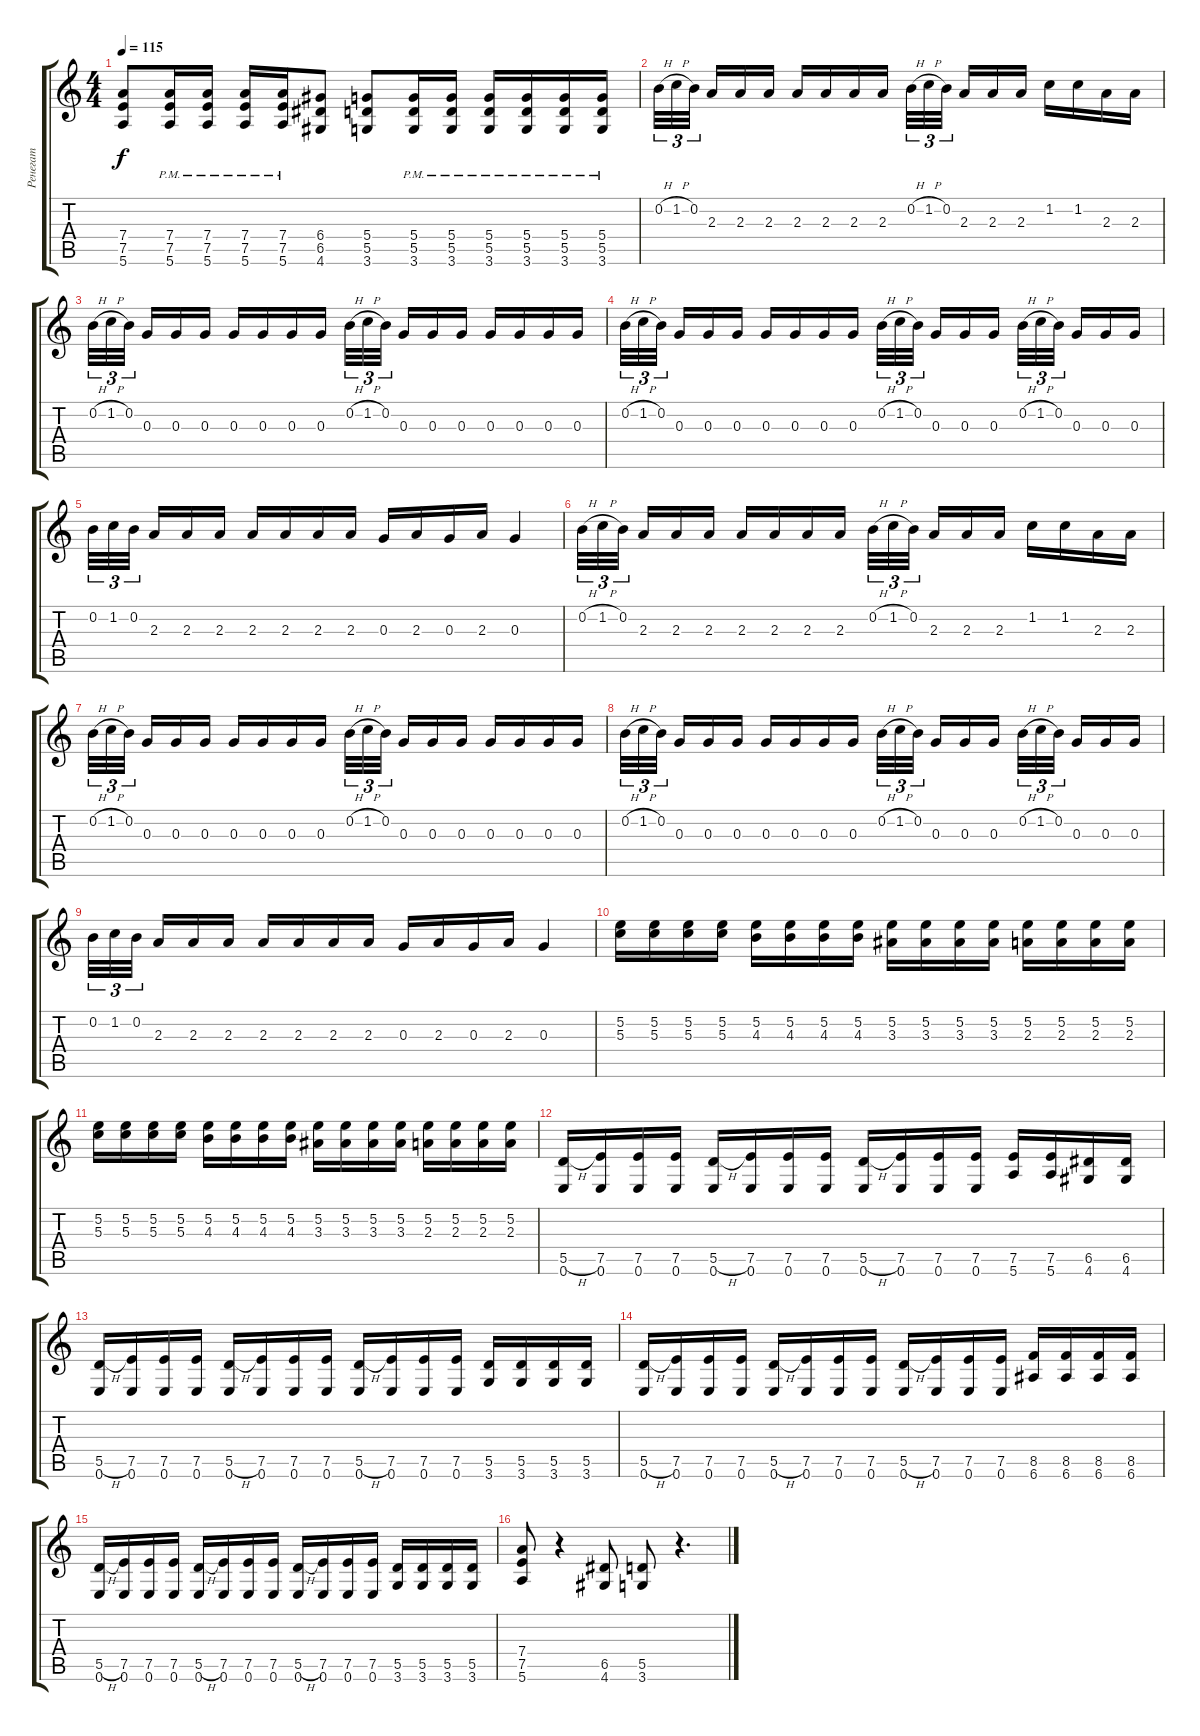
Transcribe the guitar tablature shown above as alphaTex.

\track ("Ренегат" "Ренегат") {instrument overdrivenguitar}
\staff {score tabs}
\tuning (E4 B3 G3 D3 A2 E2) {hide}
\ts (4 4)
\tempo 115
\clef g2
\ks c
(7.4 7.5 5.6).8{dy f} (7.4{pm} 7.5{pm} 5.6{pm}).16 (7.4{pm} 7.5{pm} 5.6{pm}).16 (7.4{pm} 7.5{pm} 5.6{pm}).16 (7.4{pm} 7.5{pm} 5.6{pm}).16 (6.4 6.5 4.6).8 (5.4 5.5 3.6).8 (5.4{pm} 5.5{pm} 3.6{pm}).16 (5.4{pm} 5.5{pm} 3.6{pm}).16 (5.4{pm} 5.5{pm} 3.6{pm}).16 (5.4{pm} 5.5{pm} 3.6{pm}).16 (5.4{pm} 5.5{pm} 3.6{pm}).16 (5.4{pm} 5.5{pm} 3.6{pm}).16 |
0.2{h}.32{tu (3 2)} 1.2{h}.32{tu (3 2)} 0.2.32{tu (3 2)} 2.3.16 2.3.16 2.3.16 2.3.16 2.3.16 2.3.16 2.3.16 0.2{h}.32{tu (3 2)} 1.2{h}.32{tu (3 2)} 0.2.32{tu (3 2)} 2.3.16 2.3.16 2.3.16 1.2.16 1.2.16 2.3.16 2.3.16 |
0.2{h}.32{tu (3 2)} 1.2{h}.32{tu (3 2)} 0.2.32{tu (3 2)} 0.3.16 0.3.16 0.3.16 0.3.16 0.3.16 0.3.16 0.3.16 0.2{h}.32{tu (3 2)} 1.2{h}.32{tu (3 2)} 0.2.32{tu (3 2)} 0.3.16 0.3.16 0.3.16 0.3.16 0.3.16 0.3.16 0.3.16 |
0.2{h}.32{tu (3 2)} 1.2{h}.32{tu (3 2)} 0.2.32{tu (3 2)} 0.3.16 0.3.16 0.3.16 0.3.16 0.3.16 0.3.16 0.3.16 0.2{h}.32{tu (3 2)} 1.2{h}.32{tu (3 2)} 0.2.32{tu (3 2)} 0.3.16 0.3.16 0.3.16 0.2{h}.32{tu (3 2)} 1.2{h}.32{tu (3 2)} 0.2.32{tu (3 2)} 0.3.16 0.3.16 0.3.16 |
0.2.32{tu (3 2)} 1.2.32{tu (3 2)} 0.2.32{tu (3 2)} 2.3.16 2.3.16 2.3.16 2.3.16 2.3.16 2.3.16 2.3.16 0.3.16 2.3.16 0.3.16 2.3.16 0.3.4 |
0.2{h}.32{tu (3 2)} 1.2{h}.32{tu (3 2)} 0.2.32{tu (3 2)} 2.3.16 2.3.16 2.3.16 2.3.16 2.3.16 2.3.16 2.3.16 0.2{h}.32{tu (3 2)} 1.2{h}.32{tu (3 2)} 0.2.32{tu (3 2)} 2.3.16 2.3.16 2.3.16 1.2.16 1.2.16 2.3.16 2.3.16 |
0.2{h}.32{tu (3 2)} 1.2{h}.32{tu (3 2)} 0.2.32{tu (3 2)} 0.3.16 0.3.16 0.3.16 0.3.16 0.3.16 0.3.16 0.3.16 0.2{h}.32{tu (3 2)} 1.2{h}.32{tu (3 2)} 0.2.32{tu (3 2)} 0.3.16 0.3.16 0.3.16 0.3.16 0.3.16 0.3.16 0.3.16 |
0.2{h}.32{tu (3 2)} 1.2{h}.32{tu (3 2)} 0.2.32{tu (3 2)} 0.3.16 0.3.16 0.3.16 0.3.16 0.3.16 0.3.16 0.3.16 0.2{h}.32{tu (3 2)} 1.2{h}.32{tu (3 2)} 0.2.32{tu (3 2)} 0.3.16 0.3.16 0.3.16 0.2{h}.32{tu (3 2)} 1.2{h}.32{tu (3 2)} 0.2.32{tu (3 2)} 0.3.16 0.3.16 0.3.16 |
0.2.32{tu (3 2)} 1.2.32{tu (3 2)} 0.2.32{tu (3 2)} 2.3.16 2.3.16 2.3.16 2.3.16 2.3.16 2.3.16 2.3.16 0.3.16 2.3.16 0.3.16 2.3.16 0.3.4 |
(5.2 5.3).16 (5.2 5.3).16 (5.2 5.3).16 (5.2 5.3).16 (5.2 4.3).16 (5.2 4.3).16 (5.2 4.3).16 (5.2 4.3).16 (5.2 3.3).16 (5.2 3.3).16 (5.2 3.3).16 (5.2 3.3).16 (5.2 2.3).16 (5.2 2.3).16 (5.2 2.3).16 (5.2 2.3).16 |
(5.2 5.3).16 (5.2 5.3).16 (5.2 5.3).16 (5.2 5.3).16 (5.2 4.3).16 (5.2 4.3).16 (5.2 4.3).16 (5.2 4.3).16 (5.2 3.3).16 (5.2 3.3).16 (5.2 3.3).16 (5.2 3.3).16 (5.2 2.3).16 (5.2 2.3).16 (5.2 2.3).16 (5.2 2.3).16 |
(5.5{h} 0.6).16 (7.5 0.6).16 (7.5 0.6).16 (7.5 0.6).16 (5.5{h} 0.6).16 (7.5 0.6).16 (7.5 0.6).16 (7.5 0.6).16 (5.5{h} 0.6).16 (7.5 0.6).16 (7.5 0.6).16 (7.5 0.6).16 (7.5 5.6).16 (7.5 5.6).16 (6.5 4.6).16 (6.5 4.6).16 |
(5.5{h} 0.6).16 (7.5 0.6).16 (7.5 0.6).16 (7.5 0.6).16 (5.5{h} 0.6).16 (7.5 0.6).16 (7.5 0.6).16 (7.5 0.6).16 (5.5{h} 0.6).16 (7.5 0.6).16 (7.5 0.6).16 (7.5 0.6).16 (5.5 3.6).16 (5.5 3.6).16 (5.5 3.6).16 (5.5 3.6).16 |
(5.5{h} 0.6).16 (7.5 0.6).16 (7.5 0.6).16 (7.5 0.6).16 (5.5{h} 0.6).16 (7.5 0.6).16 (7.5 0.6).16 (7.5 0.6).16 (5.5{h} 0.6).16 (7.5 0.6).16 (7.5 0.6).16 (7.5 0.6).16 (8.5 6.6).16 (8.5 6.6).16 (8.5 6.6).16 (8.5 6.6).16 |
(5.5{h} 0.6).16 (7.5 0.6).16 (7.5 0.6).16 (7.5 0.6).16 (5.5{h} 0.6).16 (7.5 0.6).16 (7.5 0.6).16 (7.5 0.6).16 (5.5{h} 0.6).16 (7.5 0.6).16 (7.5 0.6).16 (7.5 0.6).16 (5.5 3.6).16 (5.5 3.6).16 (5.5 3.6).16 (5.5 3.6).16 |
(7.4 7.5 5.6).8 r.4 (6.5 4.6).8 (5.5 3.6).8 r.4{d}
